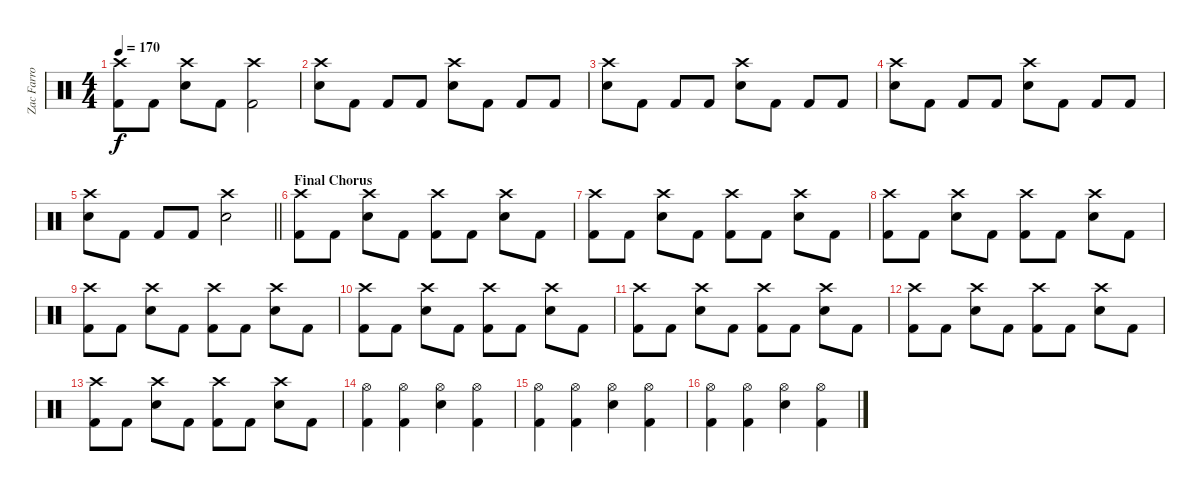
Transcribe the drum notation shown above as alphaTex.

\track ("Zac Farro (Percussion)" "Zac Farro ") {instrument percussion}
\staff {score}
\articulation defaults
\ts (4 4)
\tempo 170
\clef neutral
\ks c
("Crash high (hit)" "Kick (hit) 2").8{dy f} "Kick (hit) 2".8 ("Crash high (hit)" "Electric Snare (hit)").8 "Kick (hit) 2".8 ("Crash high (hit)" "Kick (hit) 2").2 |
("Crash high (hit)" "Electric Snare (hit)").8 "Kick (hit) 2".8 "Kick (hit) 2".8 "Kick (hit) 2".8 ("Crash high (hit)" "Electric Snare (hit)").8 "Kick (hit) 2".8 "Kick (hit) 2".8 "Kick (hit) 2".8 |
("Crash high (hit)" "Electric Snare (hit)").8 "Kick (hit) 2".8 "Kick (hit) 2".8 "Kick (hit) 2".8 ("Crash high (hit)" "Electric Snare (hit)").8 "Kick (hit) 2".8 "Kick (hit) 2".8 "Kick (hit) 2".8 |
("Crash high (hit)" "Electric Snare (hit)").8 "Kick (hit) 2".8 "Kick (hit) 2".8 "Kick (hit) 2".8 ("Crash high (hit)" "Electric Snare (hit)").8 "Kick (hit) 2".8 "Kick (hit) 2".8 "Kick (hit) 2".8 |
\barLineRight lightlight
("Crash high (hit)" "Electric Snare (hit)").8 "Kick (hit) 2".8 "Kick (hit) 2".8 "Kick (hit) 2".8 ("Crash high (hit)" "Electric Snare (hit)").2 |
\section ("" "Final Chorus")
("Crash high (hit)" "Kick (hit) 2").8 "Kick (hit) 2".8 ("Crash high (hit)" "Electric Snare (hit)").8 "Kick (hit) 2".8 ("Crash high (hit)" "Kick (hit) 2").8 "Kick (hit) 2".8 ("Crash high (hit)" "Electric Snare (hit)").8 "Kick (hit) 2".8 |
("Crash high (hit)" "Kick (hit) 2").8 "Kick (hit) 2".8 ("Crash high (hit)" "Electric Snare (hit)").8 "Kick (hit) 2".8 ("Crash high (hit)" "Kick (hit) 2").8 "Kick (hit) 2".8 ("Crash high (hit)" "Electric Snare (hit)").8 "Kick (hit) 2".8 |
("Crash high (hit)" "Kick (hit) 2").8 "Kick (hit) 2".8 ("Crash high (hit)" "Electric Snare (hit)").8 "Kick (hit) 2".8 ("Crash high (hit)" "Kick (hit) 2").8 "Kick (hit) 2".8 ("Crash high (hit)" "Electric Snare (hit)").8 "Kick (hit) 2".8 |
("Crash high (hit)" "Kick (hit) 2").8 "Kick (hit) 2".8 ("Crash high (hit)" "Electric Snare (hit)").8 "Kick (hit) 2".8 ("Crash high (hit)" "Kick (hit) 2").8 "Kick (hit) 2".8 ("Crash high (hit)" "Electric Snare (hit)").8 "Kick (hit) 2".8 |
("Crash high (hit)" "Kick (hit) 2").8 "Kick (hit) 2".8 ("Crash high (hit)" "Electric Snare (hit)").8 "Kick (hit) 2".8 ("Crash high (hit)" "Kick (hit) 2").8 "Kick (hit) 2".8 ("Crash high (hit)" "Electric Snare (hit)").8 "Kick (hit) 2".8 |
("Crash high (hit)" "Kick (hit) 2").8 "Kick (hit) 2".8 ("Crash high (hit)" "Electric Snare (hit)").8 "Kick (hit) 2".8 ("Crash high (hit)" "Kick (hit) 2").8 "Kick (hit) 2".8 ("Crash high (hit)" "Electric Snare (hit)").8 "Kick (hit) 2".8 |
("Crash high (hit)" "Kick (hit) 2").8 "Kick (hit) 2".8 ("Crash high (hit)" "Electric Snare (hit)").8 "Kick (hit) 2".8 ("Crash high (hit)" "Kick (hit) 2").8 "Kick (hit) 2".8 ("Crash high (hit)" "Electric Snare (hit)").8 "Kick (hit) 2".8 |
("Crash high (hit)" "Kick (hit) 2").8 "Kick (hit) 2".8 ("Crash high (hit)" "Electric Snare (hit)").8 "Kick (hit) 2".8 ("Crash high (hit)" "Kick (hit) 2").8 "Kick (hit) 2".8 ("Crash high (hit)" "Electric Snare (hit)").8 "Kick (hit) 2".8 |
("Hi-Hat (open)" "Kick (hit) 2").4 ("Hi-Hat (open)" "Kick (hit) 2").4 ("Hi-Hat (open)" "Electric Snare (hit)").4 ("Hi-Hat (open)" "Kick (hit) 2").4 |
("Hi-Hat (open)" "Kick (hit) 2").4 ("Hi-Hat (open)" "Kick (hit) 2").4 ("Hi-Hat (open)" "Electric Snare (hit)").4 ("Hi-Hat (open)" "Kick (hit) 2").4 |
("Hi-Hat (open)" "Kick (hit) 2").4 ("Hi-Hat (open)" "Kick (hit) 2").4 ("Hi-Hat (open)" "Electric Snare (hit)").4 ("Hi-Hat (open)" "Kick (hit) 2").4
